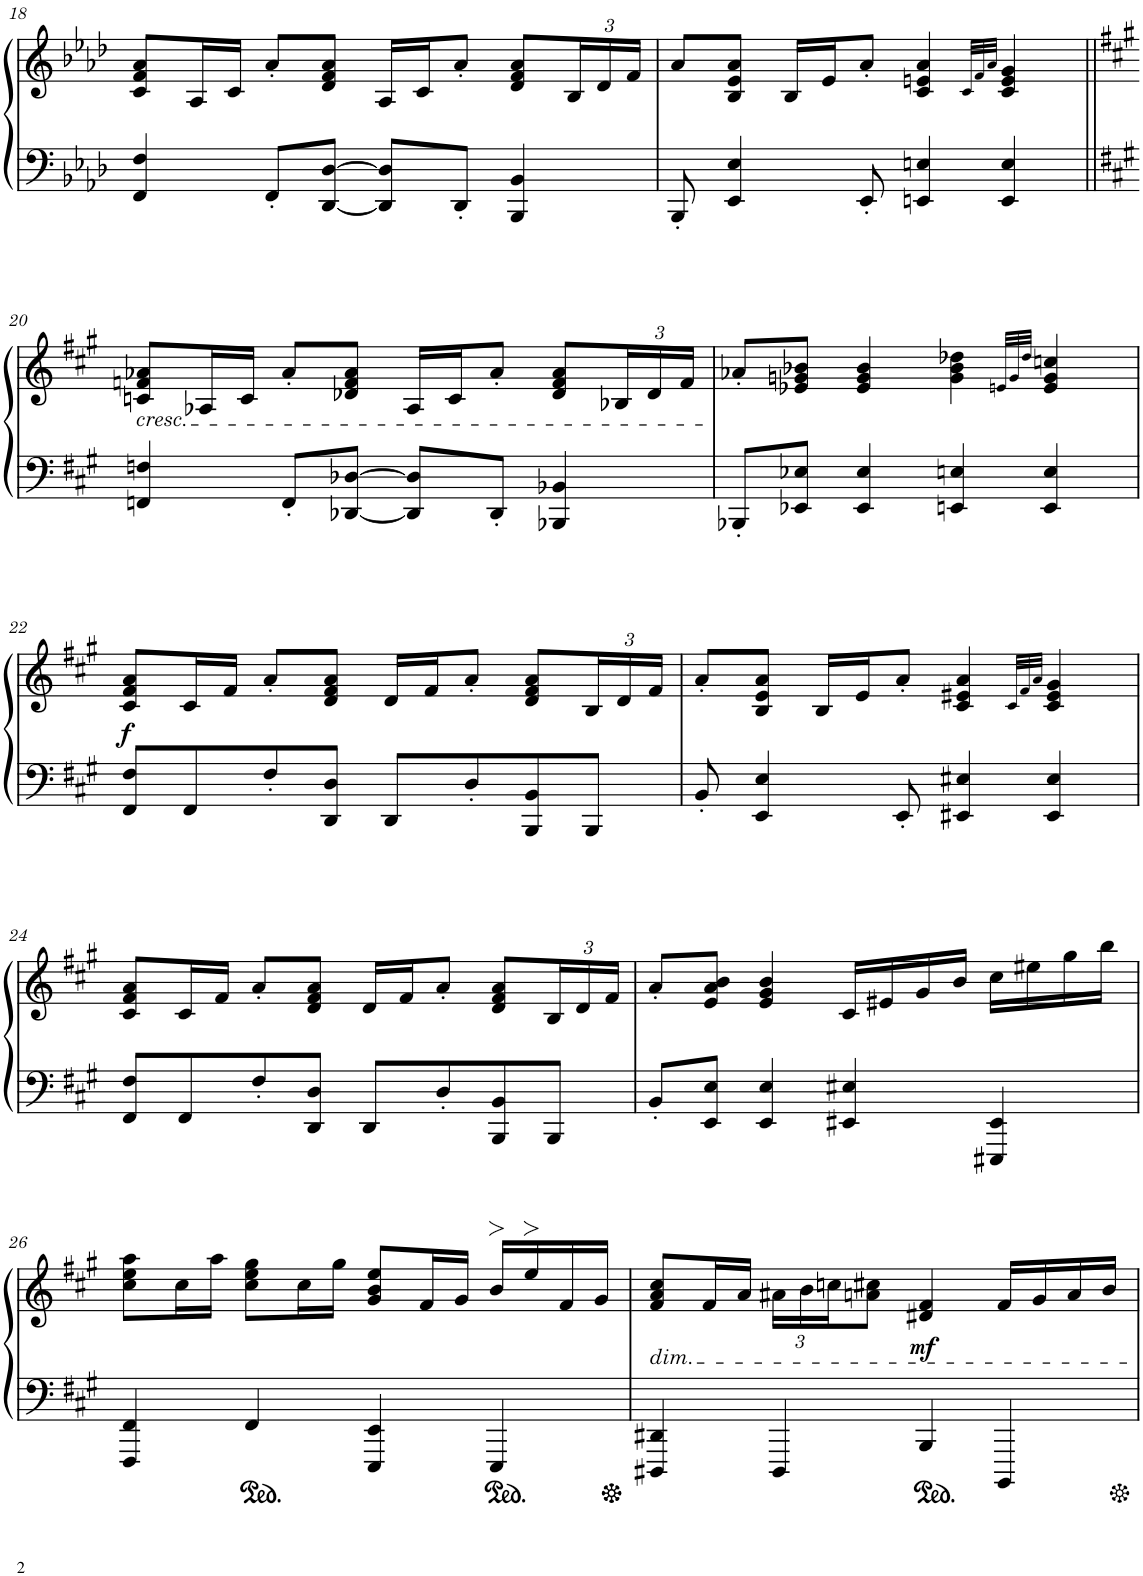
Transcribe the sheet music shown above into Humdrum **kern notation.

**kern	**kern	**dynam
*part1	*part1	*part1
*staff2	*staff1	*staff1/2
*I"Piano	*	*
*I'Pno.	*	*
!!LO:PB:g=z
*clefF4	*clefG2	*
*k[b-e-a-d-]	*k[b-e-a-d-]	*
*M4/4	*M4/4	*
=18	=18	=18
4FF/ 4F/	8c/ 8f/ 8a-/L	.
.	16A-/L	.
.	16c/JJ	.
8FF'/L	8a-'/L	.
[8DD-/ [8D-/J	8d-/ 8f/ 8a-/J	.
8DD-/] 8D-/]L	16A-/LL	.
.	16c/J	.
8DD-'/J	8a-'/J	.
4BBB-/ 4BB-/	8d-/ 8f/ 8a-/L	.
*	*Xbrackettup	*
.	24B-/L	.
.	24d-/	.
.	24f/JJ	.
=19	=19	=19
8BBB-'/	8a-/L	.
4EE-/ 4E-/	8B-/ 8e-/ 8a-/J	.
.	16B-/LL	.
.	16e-/J	.
8EE-'/	8a-'/J	.
4EEn/ 4En/	4c/ 4en/ 4a-/	.
.	32qc/LLL	.
.	32qf/	.
.	32qa-/JJJ	.
4EE/ 4E/	4c/ 4e/ 4g/	.
!!LO:LB:g=z
=20||	=20||	=20||
*k[f#c#g#]	*k[f#c#g#]	*
!	!LO:TX:b:i:t=cresc.	!
4FFn/ 4Fn/	8cn/ 8fn/ 8a-X/L	.
.	16A-X/L	.
.	16c/JJ	.
8FF'/L	8a-'/L	.
[8DD-X/ [8D-X/J	8d-X/ 8f/ 8a-/J	.
8DD-/] 8D-/]L	16A-/LL	.
.	16c/J	.
8DD-'/J	8a-'/J	.
4BBB-X/ 4BB-X/	8d-/ 8f/ 8a-/L	.
.	24B-X/L	.
.	24d-/	.
.	24f/JJ	.
=21	=21	=21
8BBB-X'/L	8a-X'/L	.
8EE-X/ 8E-X/J	8e-X/ 8gn/ 8b-X/J	.
4EE-/ 4E-/	4e-/ 4g/ 4b-/	.
4EEn/ 4En/	4g\ 4b-\ 4dd-X\	.
.	32qen/LLL	.
.	32qg/	.
.	32qdd-/JJJ	.
4EE/ 4E/	4e/ 4g/ 4ccn/	.
!!LO:LB:g=z
=22	=22	=22
!	!	!LO:DY:b
8FF#/ 8F#/L	8c#/ 8f#/ 8a/L	f
8FF#/	16c#/L	.
.	16f#/JJ	.
8F#'/	8a'/L	.
8DD/ 8D/J	8d/ 8f#/ 8a/J	.
8DD/L	16d/LL	.
.	16f#/J	.
8D'/	8a'/J	.
8BBB/ 8BB/	8d/ 8f#/ 8a/L	.
8BBB/J	24B/L	.
.	24d/	.
.	24f#/JJ	.
=23	=23	=23
8BB'/	8a'/L	.
4EE/ 4E/	8B/ 8e/ 8a/J	.
.	16B/LL	.
.	16e/J	.
8EE'/	8a'/J	.
4EE#X/ 4E#X/	4c#/ 4e#X/ 4a/	.
.	32qc#/LLL	.
.	32qf#/	.
.	32qa/JJJ	.
4EE#/ 4E#/	4c#/ 4e#/ 4g#/	.
!!LO:LB:g=z
=24	=24	=24
8FF#/ 8F#/L	8c#/ 8f#/ 8a/L	.
8FF#/	16c#/L	.
.	16f#/JJ	.
8F#'/	8a'/L	.
8DD/ 8D/J	8d/ 8f#/ 8a/J	.
8DD/L	16d/LL	.
.	16f#/J	.
8D'/	8a'/J	.
8BBB/ 8BB/	8d/ 8f#/ 8a/L	.
8BBB/J	24B/L	.
.	24d/	.
.	24f#/JJ	.
=25	=25	=25
8BB'/L	8a'/L	.
8EE/ 8E/J	8e/ 8a/ 8b/J	.
4EE/ 4E/	4e/ 4g#/ 4b/	.
4EE#X/ 4E#X/	16c#/LL	.
.	16e#X/	.
.	16g#/	.
.	16b/JJ	.
4EEE#X/ 4EE#/	16cc#\LL	.
.	16ee#X\	.
.	16gg#\	.
.	16bb\JJ	.
!!LO:LB:g=z
=26	=26	=26
4FFF#/ 4FF#/	8cc#\ 8ee\ 8aa\L	.
.	16cc#\L	.
.	16aa\JJ	.
4FF#/	8cc#\ 8ee\ 8gg#\L	.
.	16cc#\L	.
.	16gg#\JJ	.
4EEE/ 4EE/	8g#/ 8b/ 8ee/L	.
.	16f#/L	.
.	16g#/JJ	.
4EEE/	16b>/LL	.
.	16ee>/	.
.	16f#/	.
.	16g#/JJ	.
=27	=27	=27
!	!LO:TX:b:i:t=dim.	!
4DDD#X/ 4DD#X/	8f#/ 8a/ 8cc#/L	.
.	16f#/L	.
.	16a/JJ	.
4DDD#/	24a#X\LL	.
.	24b\	.
.	24ccn\J	.
.	8an\ 8cc#X\J	.
!	!	!LO:DY:b
4BBB/	4d#X/ 4f#/	mf
4BBBB/	16f#/LL	.
.	16g#/	.
.	16a/	.
.	16b/JJ	.
=	=	=
*-	*-	*-
